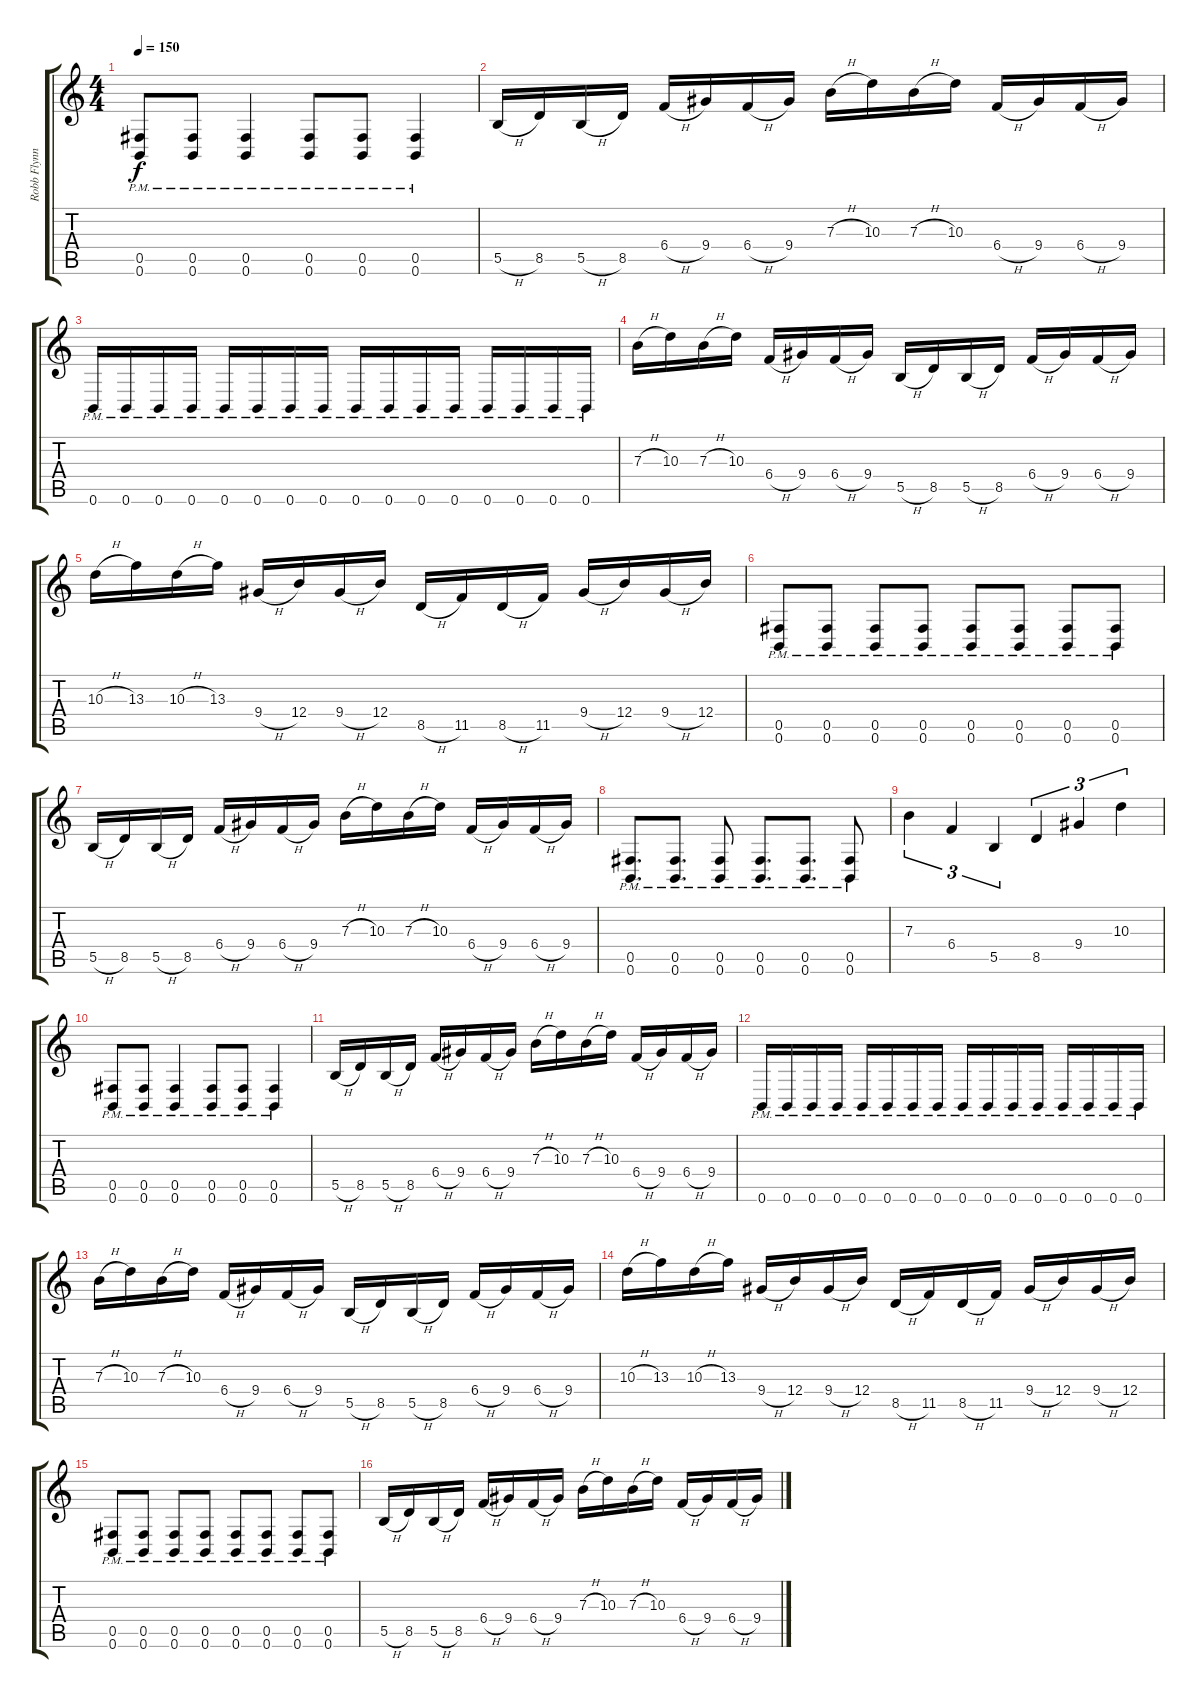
\track ("Robb Flynn" "Robb Flynn") {instrument distortionguitar}
\staff {score tabs}
\tuning (Db4 Ab3 E3 B2 Gb2 B1) {hide}
\ts (4 4)
\tempo 150
\clef g2
\ks c
(0.5{pm} 0.6{pm}).8{dy f} (0.5{pm} 0.6{pm}).8 (0.5{pm} 0.6{pm}).4 (0.5{pm} 0.6{pm}).8 (0.5{pm} 0.6{pm}).8 (0.5{pm} 0.6{pm}).4 |
5.5{h}.16 8.5.16 5.5{h}.16 8.5.16 6.4{h}.16 9.4.16 6.4{h}.16 9.4.16 7.3{h}.16 10.3.16 7.3{h}.16 10.3.16 6.4{h}.16 9.4.16 6.4{h}.16 9.4.16 |
0.6{pm}.16 0.6{pm}.16 0.6{pm}.16 0.6{pm}.16 0.6{pm}.16 0.6{pm}.16 0.6{pm}.16 0.6{pm}.16 0.6{pm}.16 0.6{pm}.16 0.6{pm}.16 0.6{pm}.16 0.6{pm}.16 0.6{pm}.16 0.6{pm}.16 0.6{pm}.16 |
7.3{h}.16 10.3.16 7.3{h}.16 10.3.16 6.4{h}.16 9.4.16 6.4{h}.16 9.4.16 5.5{h}.16 8.5.16 5.5{h}.16 8.5.16 6.4{h}.16 9.4.16 6.4{h}.16 9.4.16 |
10.3{h}.16 13.3.16 10.3{h}.16 13.3.16 9.4{h}.16 12.4.16 9.4{h}.16 12.4.16 8.5{h}.16 11.5.16 8.5{h}.16 11.5.16 9.4{h}.16 12.4.16 9.4{h}.16 12.4.16 |
(0.5{pm} 0.6{pm}).8 (0.5{pm} 0.6{pm}).8 (0.5{pm} 0.6{pm}).8 (0.5{pm} 0.6{pm}).8 (0.5{pm} 0.6{pm}).8 (0.5{pm} 0.6{pm}).8 (0.5{pm} 0.6{pm}).8 (0.5{pm} 0.6{pm}).8 |
5.5{h}.16 8.5.16 5.5{h}.16 8.5.16 6.4{h}.16 9.4.16 6.4{h}.16 9.4.16 7.3{h}.16 10.3.16 7.3{h}.16 10.3.16 6.4{h}.16 9.4.16 6.4{h}.16 9.4.16 |
(0.5{pm} 0.6{pm}).8{d} (0.5{pm} 0.6{pm}).8{d} (0.5{pm} 0.6{pm}).8 (0.5{pm} 0.6{pm}).8{d} (0.5{pm} 0.6{pm}).8{d} (0.5{pm} 0.6{pm}).8 |
7.3.4{tu (3 2)} 6.4.4{tu (3 2)} 5.5.4{tu (3 2)} 8.5.4{tu (3 2)} 9.4.4{tu (3 2)} 10.3.4{tu (3 2)} |
(0.5{pm} 0.6{pm}).8 (0.5{pm} 0.6{pm}).8 (0.5{pm} 0.6{pm}).4 (0.5{pm} 0.6{pm}).8 (0.5{pm} 0.6{pm}).8 (0.5{pm} 0.6{pm}).4 |
5.5{h}.16 8.5.16 5.5{h}.16 8.5.16 6.4{h}.16 9.4.16 6.4{h}.16 9.4.16 7.3{h}.16 10.3.16 7.3{h}.16 10.3.16 6.4{h}.16 9.4.16 6.4{h}.16 9.4.16 |
0.6{pm}.16 0.6{pm}.16 0.6{pm}.16 0.6{pm}.16 0.6{pm}.16 0.6{pm}.16 0.6{pm}.16 0.6{pm}.16 0.6{pm}.16 0.6{pm}.16 0.6{pm}.16 0.6{pm}.16 0.6{pm}.16 0.6{pm}.16 0.6{pm}.16 0.6{pm}.16 |
7.3{h}.16 10.3.16 7.3{h}.16 10.3.16 6.4{h}.16 9.4.16 6.4{h}.16 9.4.16 5.5{h}.16 8.5.16 5.5{h}.16 8.5.16 6.4{h}.16 9.4.16 6.4{h}.16 9.4.16 |
10.3{h}.16 13.3.16 10.3{h}.16 13.3.16 9.4{h}.16 12.4.16 9.4{h}.16 12.4.16 8.5{h}.16 11.5.16 8.5{h}.16 11.5.16 9.4{h}.16 12.4.16 9.4{h}.16 12.4.16 |
(0.5{pm} 0.6{pm}).8 (0.5{pm} 0.6{pm}).8 (0.5{pm} 0.6{pm}).8 (0.5{pm} 0.6{pm}).8 (0.5{pm} 0.6{pm}).8 (0.5{pm} 0.6{pm}).8 (0.5{pm} 0.6{pm}).8 (0.5{pm} 0.6{pm}).8 |
5.5{h}.16 8.5.16 5.5{h}.16 8.5.16 6.4{h}.16 9.4.16 6.4{h}.16 9.4.16 7.3{h}.16 10.3.16 7.3{h}.16 10.3.16 6.4{h}.16 9.4.16 6.4{h}.16 9.4.16
